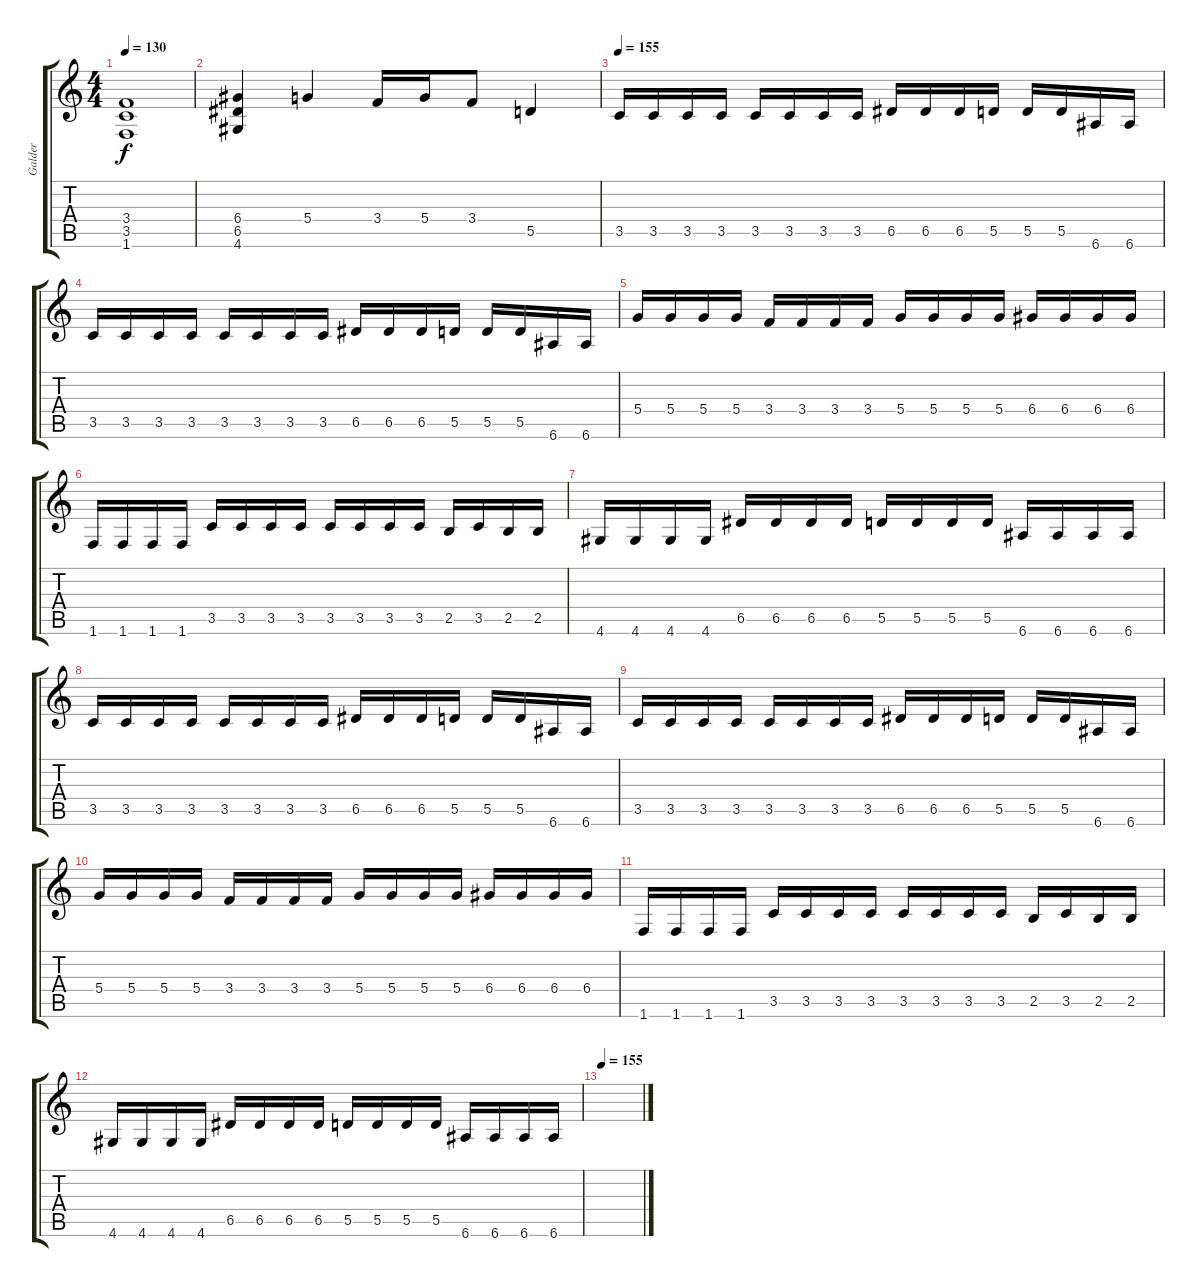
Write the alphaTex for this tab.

\track ("Galder" "Galder") {instrument distortionguitar}
\staff {score tabs}
\tuning (E4 B3 G3 D3 A2 E2) {hide}
\ts (4 4)
\tempo 130
\clef g2
\ks c
(3.4 3.5 1.6).1{dy f} |
(6.4 6.5 4.6).4 5.4.4 3.4.16 5.4.16 3.4.8 5.5.4 |
\tempo 155
3.5.16 3.5.16 3.5.16 3.5.16 3.5.16 3.5.16 3.5.16 3.5.16 6.5.16 6.5.16 6.5.16 5.5.16 5.5.16 5.5.16 6.6.16 6.6.16 |
3.5.16 3.5.16 3.5.16 3.5.16 3.5.16 3.5.16 3.5.16 3.5.16 6.5.16 6.5.16 6.5.16 5.5.16 5.5.16 5.5.16 6.6.16 6.6.16 |
5.4.16 5.4.16 5.4.16 5.4.16 3.4.16 3.4.16 3.4.16 3.4.16 5.4.16 5.4.16 5.4.16 5.4.16 6.4.16 6.4.16 6.4.16 6.4.16 |
1.6.16 1.6.16 1.6.16 1.6.16 3.5.16 3.5.16 3.5.16 3.5.16 3.5.16 3.5.16 3.5.16 3.5.16 2.5.16 3.5.16 2.5.16 2.5.16 |
4.6.16 4.6.16 4.6.16 4.6.16 6.5.16 6.5.16 6.5.16 6.5.16 5.5.16 5.5.16 5.5.16 5.5.16 6.6.16 6.6.16 6.6.16 6.6.16 |
3.5.16 3.5.16 3.5.16 3.5.16 3.5.16 3.5.16 3.5.16 3.5.16 6.5.16 6.5.16 6.5.16 5.5.16 5.5.16 5.5.16 6.6.16 6.6.16 |
3.5.16 3.5.16 3.5.16 3.5.16 3.5.16 3.5.16 3.5.16 3.5.16 6.5.16 6.5.16 6.5.16 5.5.16 5.5.16 5.5.16 6.6.16 6.6.16 |
5.4.16 5.4.16 5.4.16 5.4.16 3.4.16 3.4.16 3.4.16 3.4.16 5.4.16 5.4.16 5.4.16 5.4.16 6.4.16 6.4.16 6.4.16 6.4.16 |
1.6.16 1.6.16 1.6.16 1.6.16 3.5.16 3.5.16 3.5.16 3.5.16 3.5.16 3.5.16 3.5.16 3.5.16 2.5.16 3.5.16 2.5.16 2.5.16 |
4.6.16 4.6.16 4.6.16 4.6.16 6.5.16 6.5.16 6.5.16 6.5.16 5.5.16 5.5.16 5.5.16 5.5.16 6.6.16 6.6.16 6.6.16 6.6.16 |
\tempo 155
